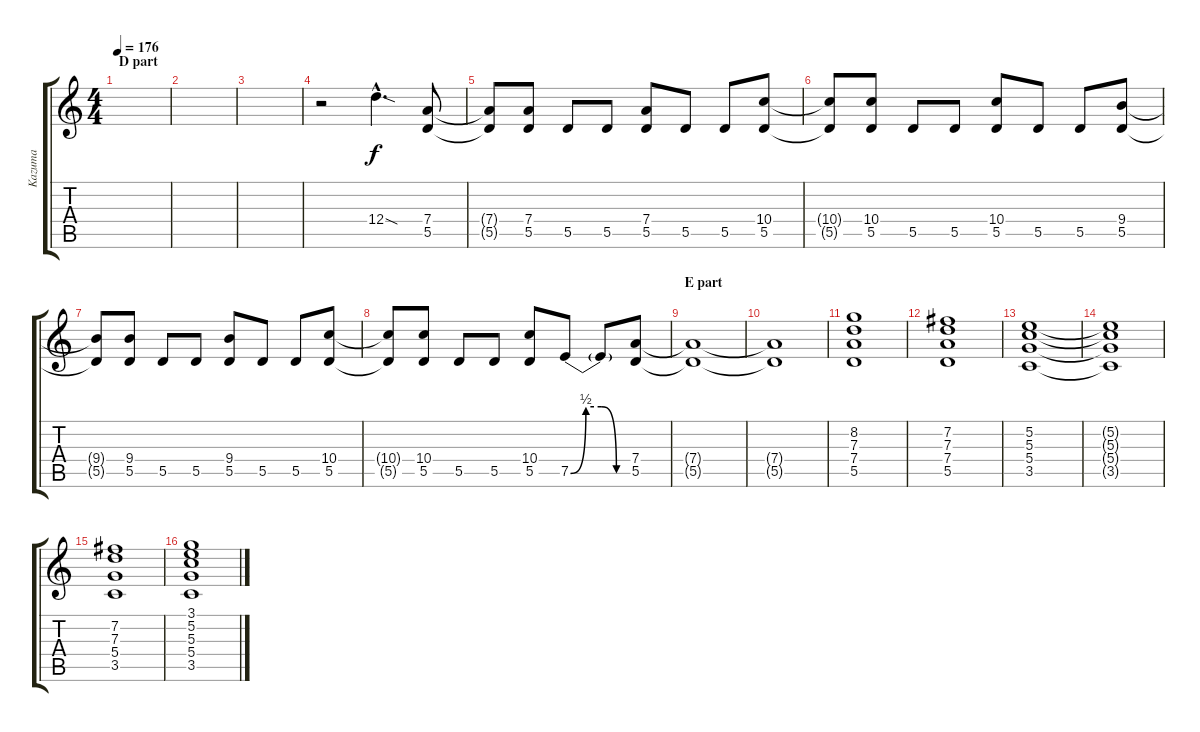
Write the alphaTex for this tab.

\track ("Kazuma" "Kazuma") {instrument distortionguitar}
\staff {score tabs}
\tuning (E4 B3 G3 D3 A2 E2) {hide}
\ts (4 4)
\section ("" "D part")
\tempo 176
\clef g2
\ks c
|
|
|
r.2 12.4{sod hac}.4{d} (7.4 5.5).8 |
(7.4{t} 5.5{t}).8 (7.4 5.5).8 5.5.8 5.5.8 (7.4 5.5).8 5.5.8 5.5.8 (10.4 5.5).8 |
(10.4{t} 5.5{t}).8 (10.4 5.5).8 5.5.8 5.5.8 (10.4 5.5).8 5.5.8 5.5.8 (9.4 5.5).8 |
(9.4{t} 5.5{t}).8 (9.4 5.5).8 5.5.8 5.5.8 (9.4 5.5).8 5.5.8 5.5.8 (10.4 5.5).8 |
(10.4{t} 5.5{t}).8 (10.4 5.5).8 5.5.8 5.5.8 (10.4 5.5).8 7.5{be (custom 0 0 15 2 30 2 45 0 60 0)}.8 7.5{t}.8 (7.4 5.5).8 |
\section ("" "E part")
(7.4{t} 5.5{t}).1 |
(7.4{t} 5.5{t}).1 |
(8.2 7.3 7.4 5.5).1 |
(7.2 7.3 7.4 5.5).1 |
(5.2 5.3 5.4 3.5).1 |
(5.2{t} 5.3{t} 5.4{t} 3.5{t}).1 |
(7.2 7.3 5.4 3.5).1 |
(3.1 5.2 5.3 5.4 3.5).1
